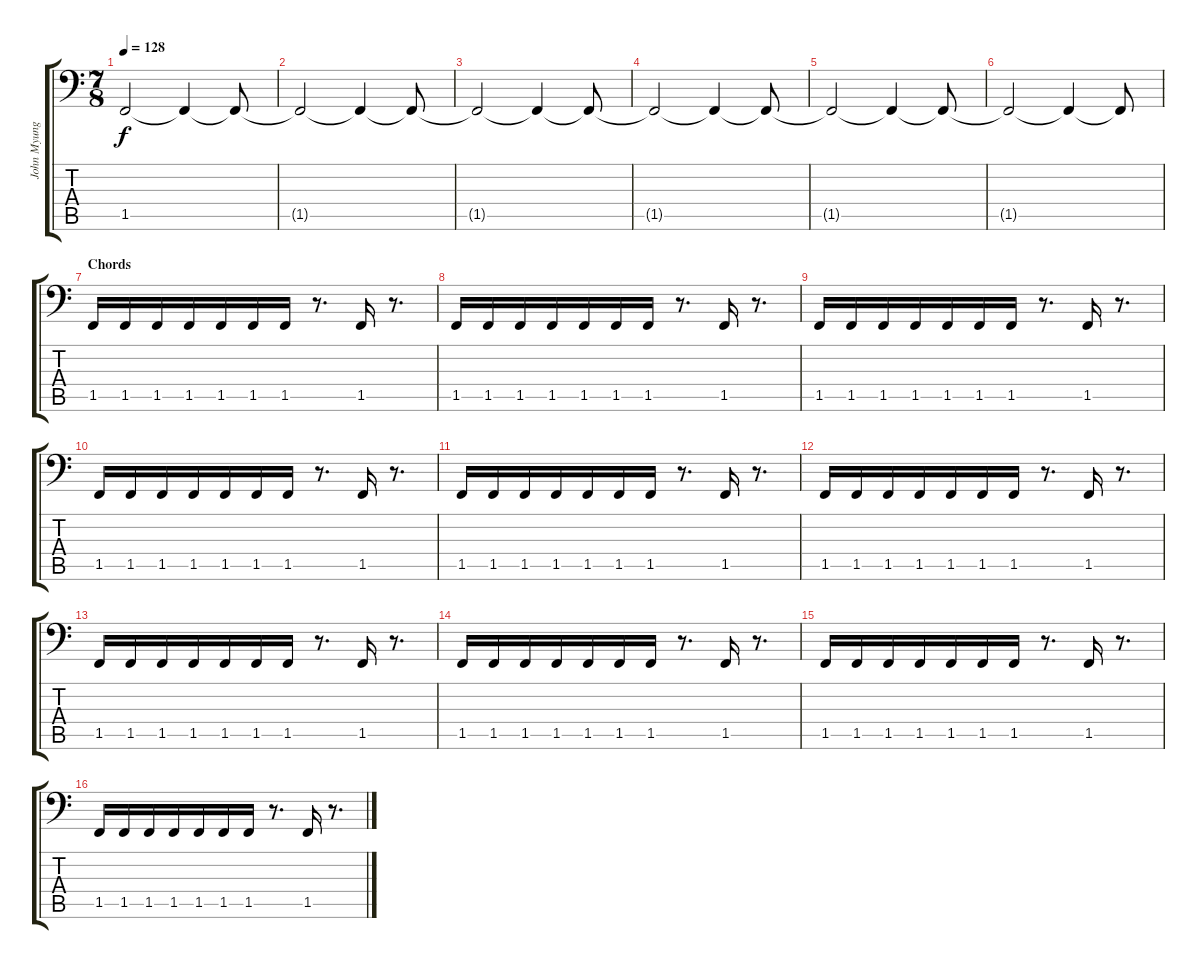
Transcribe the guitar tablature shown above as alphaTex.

\track ("John Myung" "John Myung") {instrument electricbassfinger}
\staff {score tabs}
\tuning (C3 G2 D2 A1 E1 B0) {hide}
\ts (7 8)
\tempo 128
\clef f4
\ks c
1.5{t}.2{dy f} 1.5{t}.4 1.5{t}.8 |
1.5{t}.2 1.5{t}.4 1.5{t}.8 |
1.5{t}.2 1.5{t}.4 1.5{t}.8 |
1.5{t}.2 1.5{t}.4 1.5{t}.8 |
1.5{t}.2 1.5{t}.4 1.5{t}.8 |
1.5{t}.2 1.5{t}.4 1.5{t}.8 |
\section ("" "Chords")
1.5.16 1.5.16 1.5.16 1.5.16 1.5.16 1.5.16 1.5.16 r.8{d} 1.5.16 r.8{d} |
1.5.16 1.5.16 1.5.16 1.5.16 1.5.16 1.5.16 1.5.16 r.8{d} 1.5.16 r.8{d} |
1.5.16 1.5.16 1.5.16 1.5.16 1.5.16 1.5.16 1.5.16 r.8{d} 1.5.16 r.8{d} |
1.5.16 1.5.16 1.5.16 1.5.16 1.5.16 1.5.16 1.5.16 r.8{d} 1.5.16 r.8{d} |
1.5.16 1.5.16 1.5.16 1.5.16 1.5.16 1.5.16 1.5.16 r.8{d} 1.5.16 r.8{d} |
1.5.16 1.5.16 1.5.16 1.5.16 1.5.16 1.5.16 1.5.16 r.8{d} 1.5.16 r.8{d} |
1.5.16 1.5.16 1.5.16 1.5.16 1.5.16 1.5.16 1.5.16 r.8{d} 1.5.16 r.8{d} |
1.5.16 1.5.16 1.5.16 1.5.16 1.5.16 1.5.16 1.5.16 r.8{d} 1.5.16 r.8{d} |
1.5.16 1.5.16 1.5.16 1.5.16 1.5.16 1.5.16 1.5.16 r.8{d} 1.5.16 r.8{d} |
1.5.16 1.5.16 1.5.16 1.5.16 1.5.16 1.5.16 1.5.16 r.8{d} 1.5.16 r.8{d}
